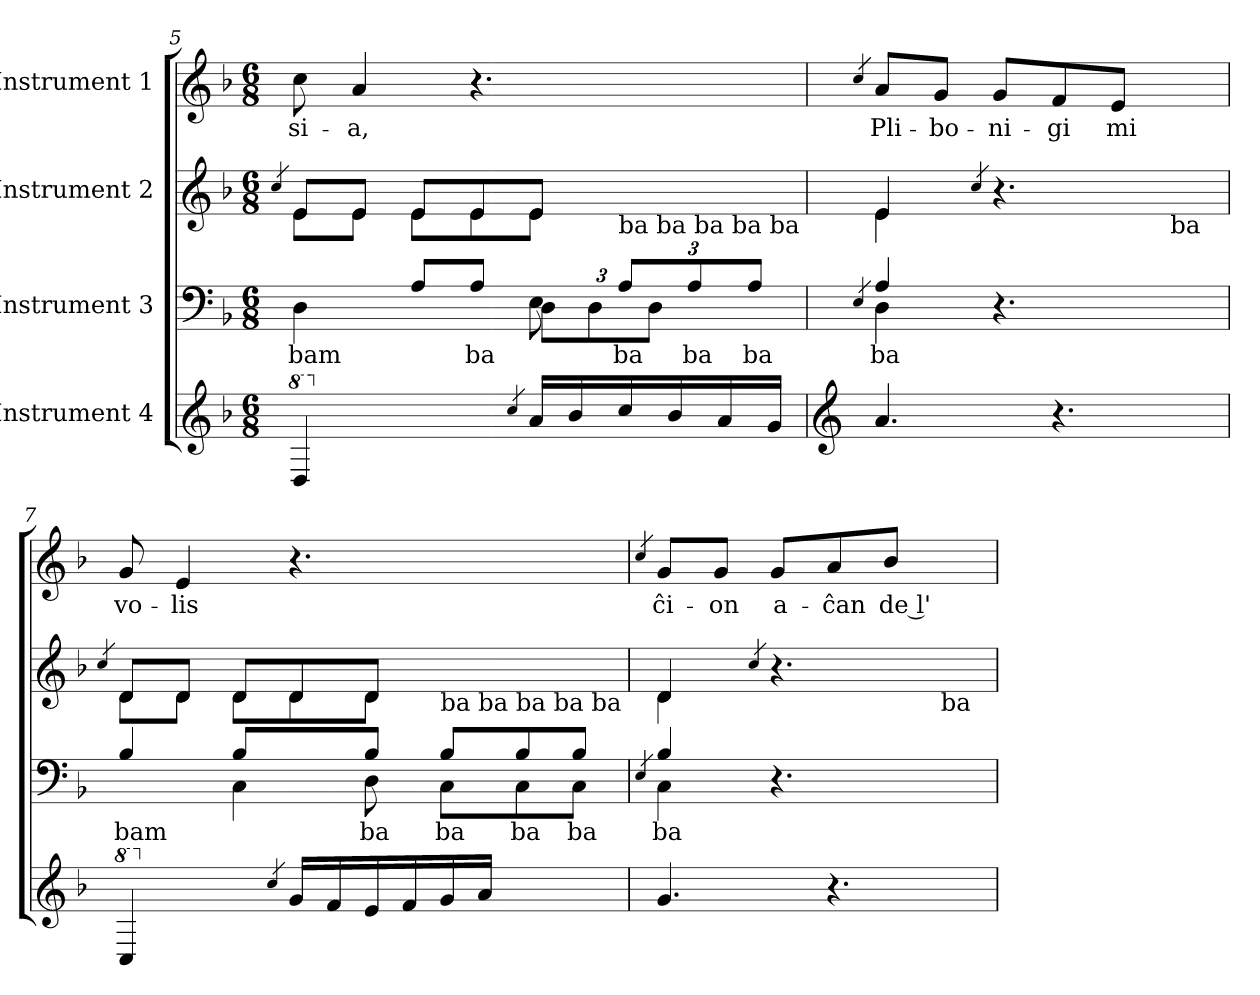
**kern	**kern	**text	**kern	**kern	**text
*part4	*part3	*part3	*part2	*part1	*part1
*staff4	*staff3	*staff3	*staff2	*staff1	*staff1
*I"Instrument 4	*I"Instrument 3	*	*I"Instrument 2	*I"Instrument 1	*
*clefG2	*clefF4	*	*clefG2	*clefG2	*
*k[b-]	*k[b-]	*	*k[b-]	*k[b-]	*
*F:	*F:	*	*F:	*F:	*
*M6/8	*M6/8	*	*M6/8	*M6/8	*
=5	=5	=5	=5	=5	=5
.	.	.	4qcc/	.	.
*8va	*	*	*	*	*
!	!	!LO:LY:b:cj	!	!	!LO:LY:b:rj
*	*^	*	*^	*	*
4d/	4D\	2ryy	bam	8e/L	8e\L	8cc\	-si-
!	!	!	!	!	!	!	!LO:LY:b:rj
.	.	.	.	8e/J	8e\J	4a/	-a,
*X8va	*	*	*	*	*	*	*
4ryy	8A/L	.	.	8e/L	8e\L	.	.
!	!	!	!LO:LY:b:cj	!	!	!	!
.	8A/J	.	ba	8e/	8e\	4.r	.
4qcc/	.	.	.	.	.	.	.
16a/L	8E\	12D\L	.	8e/J	8e\J	.	.
16b-/	.	.	.	.	.	.	.
.	.	12D\	.	.	.	.	.
!	!	!	!	!LO:TX:b:t=ba ba ba ba ba	!	!	!
!	!	!	!LO:LY:b:cj	!	!	!	!
16cc/	12A/L	.	ba	4ryy	4ryy	.	.
.	.	12D\J	.	.	.	.	.
16b-/	.	.	.	.	.	.	.
!	!	!	!LO:LY:b:cj	!	!	!	!
.	12A/	.	ba	.	.	.	.
16a/	.	8ryy	.	.	.	8ryy	.
!	!	!	!LO:LY:b:cj	!	!	!	!
.	12A/J	.	ba	.	.	.	.
16g/J	.	.	.	.	.	.	.
!!LO:LB:g=z
=6	=6	=6	=6	=6	=6	=6	=6
*clefG2	*	*	*	*	*	*	*
.	4qE/	.	.	.	.	4qcc/	.
!	!	!	!LO:LY:b:cj	!	!	!	!LO:LY:b:cj
4.a/	4A/	4D\	ba	4e/	4e\	8a/L	Pli-
!	!	!	!	!	!	!	!LO:LY:b:cj
.	.	.	.	.	.	8g/J	-bo-
.	.	.	.	4qcc/	.	.	.
!	!	!	!	!	!	!	!LO:LY:b:cj
.	4.r	8ryy	.	4.r	8ryy	8g/L	-ni-
!	!	!	!	!	!	!	!LO:LY:b:cj
4.r	.	4.ryy	.	.	4.ryy	8f/	-gi
!	!	!	!	!	!	!	!LO:LY:b:cj
.	.	.	.	.	.	8e/J	mi
!	!	!	!	!LO:TX:b:t=ba	!	!	!
.	8ryy	.	.	8ryy	.	8ryy	.
=7	=7	=7	=7	=7	=7	=7	=7
.	.	.	.	4qcc/	.	.	.
*8va	*	*	*	*	*	*	*
!	!	!	!LO:LY:b:cj	!	!	!	!LO:LY:b:cj
4c/	4B-/	4ryy	bam	8d/L	8d\L	8g/	vo-
!	!	!	!	!	!	!	!LO:LY:b:cj
.	.	.	.	8d/J	8d\J	4e/	-lis
*X8va	*	*	*	*	*	*	*
8ryy	8B-/L	4C\	.	8d/L	8d\L	.	.
4qcc/	.	.	.	.	.	.	.
16g/L	8ryy	.	.	8d/	8d\	4.r	.
16f/	.	.	.	.	.	.	.
!	!	!	!LO:LY:b:cj	!	!	!	!
16e/	8B-/J	8D\	ba	8d/J	8d\J	.	.
16f/	.	.	.	.	.	.	.
!	!	!	!	!LO:TX:b:t=ba ba ba ba ba	!	!	!
!	!	!	!LO:LY:b:cj	!	!	!	!
16g/	8B-/L	8C\L	ba	4.ryy	4.ryy	.	.
16a/J	.	.	.	.	.	.	.
!	!	!	!LO:LY:b:cj	!	!	!	!
4ryy	8B-/	8C\	ba	.	.	4ryy	.
!	!	!	!LO:LY:b:cj	!	!	!	!
.	8B-/J	8C\J	ba	.	.	.	.
=8	=8	=8	=8	=8	=8	=8	=8
.	4qE/	.	.	.	.	4qcc/	.
!	!	!	!LO:LY:b:cj	!	!	!	!LO:LY:b:rj
4.g/	4B-/	4C\	ba	4d/	4d\	8g/L	ĉi-
!	!	!	!	!	!	!	!LO:LY:b:cj
.	.	.	.	.	.	8g/J	-on
.	.	.	.	4qcc/	.	.	.
!	!	!	!	!	!	!	!LO:LY:b:rj
.	4.r	8ryy	.	4.r	8ryy	8g/L	a-
!	!	!	!	!	!	!	!LO:LY:b:cj
4.r	.	4.ryy	.	.	4.ryy	8a/	-ĉan
!	!	!	!	!	!	!	!LO:LY:b:rj
.	.	.	.	.	.	8b-/J	de l'
!	!	!	!	!LO:TX:b:t=ba	!	!	!
.	8ryy	.	.	8ryy	.	8ryy	.
*	*v	*v	*	*	*	*	*
*	*	*	*v	*v	*	*
=	=	=	=	=	=
*-	*-	*-	*-	*-	*-
